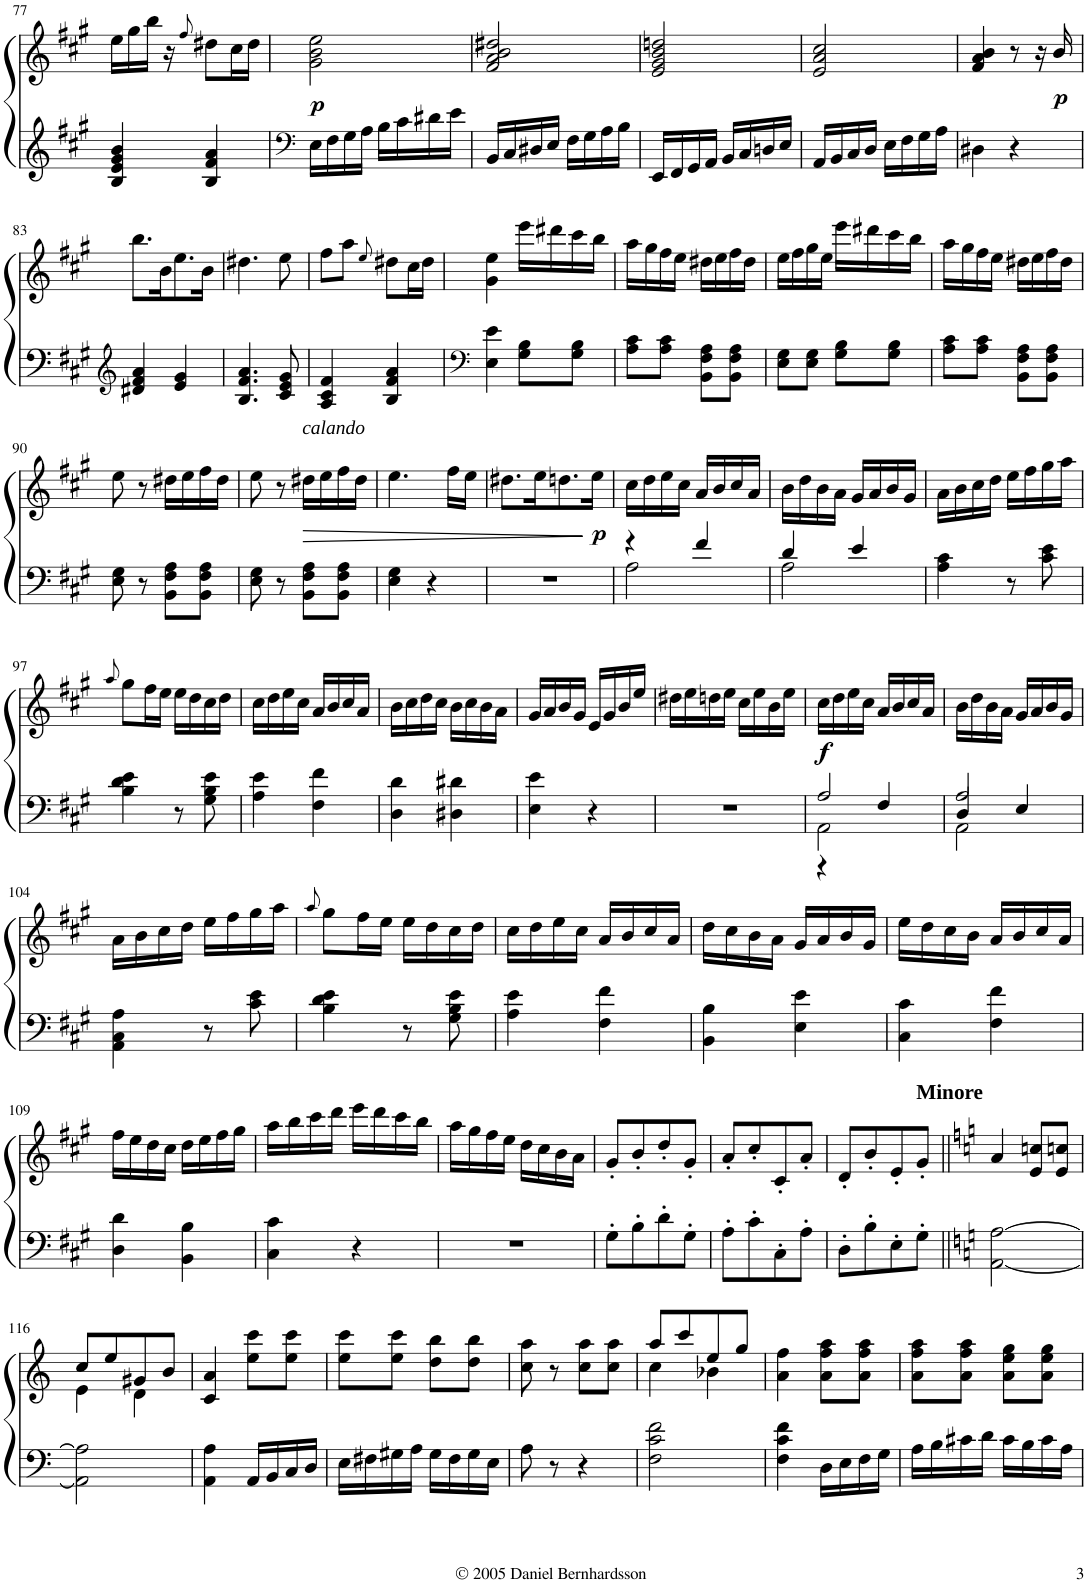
**kern	**kern	**dynam
*part1	*part1	*part1
*staff2	*staff1	*staff1/2
*I"Piano	*	*
*I'Pno.	*	*
!!LO:PB:g=z
*clefG2	*clefG2	*
*k[f#c#g#]	*k[f#c#g#]	*
*A:	*A:	*
*M2/4	*M2/4	*
=77	=77	=77
4B/ 4e/ 4g#/ 4b/	16ee\LL	.
.	16gg#\	.
.	16bb\JJ	.
.	16r	.
.	8qff#/	.
4B/ 4f#/ 4a/	8dd#X\L	.
.	16cc#\L	.
.	16dd#\JJ	.
=78	=78	=78
*clefF4	*	*
!	!	!LO:DY:b
16E\LL	2g#\ 2b\ 2ee\	p
16F#\	.	.
16G#\	.	.
16A\JJ	.	.
16B\LL	.	.
16c#\	.	.
16d#X\	.	.
16e\JJ	.	.
=79	=79	=79
16BB/LL	2f#/ 2a/ 2b/ 2dd#X/	.
16C#/	.	.
16D#X/	.	.
16E/JJ	.	.
16F#\LL	.	.
16G#\	.	.
16A\	.	.
16B\JJ	.	.
=80	=80	=80
16EE/LL	2e/ 2g#/ 2b/ 2ddn/	.
16FF#/	.	.
16GG#/	.	.
16AA/JJ	.	.
16BB/LL	.	.
16C#/	.	.
16Dn/	.	.
16E/JJ	.	.
=81	=81	=81
16AA/LL	2e/ 2a/ 2cc#/	.
16BB/	.	.
16C#/	.	.
16D/JJ	.	.
16E\LL	.	.
16F#\	.	.
16G#\	.	.
16A\JJ	.	.
=82	=82	=82
4D#X\	4f#/ 4a/ 4b/	.
4r	8r	.
.	16r	.
!	!	!LO:DY:b
.	16b/	p
!!LO:LB:g=z
=83	=83	=83
*clefG2	*	*
4d#X/ 4f#/ 4a/	8.bb\L	.
.	16b\K	.
4e/ 4g#/	8.ee\	.
.	16b\Jk	.
=84	=84	=84
4.B/ 4.f#/ 4.a/	4.dd#X\	.
8c#/ 8e/ 8g#/	8ee\	.
=85	=85	=85
4A/ 4c#/ 4f#/	8ff#\L	.
.	8aa\J	.
.	8qee/	.
4B/ 4f#/ 4a/	8dd#X\L	.
.	16cc#\L	.
.	16dd#\JJ	.
=86	=86	=86
*clefF4	*	*
4E\ 4e\	4g#\ 4ee\	.
8G#\ 8B\L	16eee\LL	.
.	16ddd#X\	.
8G#\ 8B\J	16ccc#\	.
.	16bb\JJ	.
=87	=87	=87
8A\ 8c#\L	16aa\LL	.
.	16gg#\	.
8A\ 8c#\J	16ff#\	.
.	16ee\JJ	.
8BB\ 8F#\ 8A\L	16dd#X\LL	.
.	16ee\	.
8BB\ 8F#\ 8A\J	16ff#\	.
.	16dd#\JJ	.
=88	=88	=88
8E\ 8G#\L	16ee\LL	.
.	16ff#\	.
8E\ 8G#\J	16gg#\	.
.	16ee\JJ	.
8G#\ 8B\L	16eee\LL	.
.	16ddd#X\	.
8G#\ 8B\J	16ccc#\	.
.	16bb\JJ	.
=89	=89	=89
8A\ 8c#\L	16aa\LL	.
.	16gg#\	.
8A\ 8c#\J	16ff#\	.
.	16ee\JJ	.
8BB\ 8F#\ 8A\L	16dd#X\LL	.
.	16ee\	.
8BB\ 8F#\ 8A\J	16ff#\	.
.	16dd#\JJ	.
!!LO:LB:g=z
=90	=90	=90
8E\ 8G#\	8ee\	.
8r	8r	.
8BB\ 8F#\ 8A\L	16dd#X\LL	.
.	16ee\	.
8BB\ 8F#\ 8A\J	16ff#\	.
.	16dd#\JJ	.
=91	=91	=91
8E\ 8G#\	8ee\	.
8r	8r	.
!	!LO:TX:a:i:t=calando	!
!	!	!LO:HP:b
8BB\ 8F#\ 8A\L	16dd#X\LL	>
.	16ee\	.
8BB\ 8F#\ 8A\J	16ff#\	.
.	16dd#\JJ	.
=92	=92	=92
4E\ 4G#\	4.ee\	.
4r	.	.
.	16ff#\LL	.
.	16ee\JJ	.
=93	=93	=93
2r	8.dd#X\L	.
.	16ee\K	.
.	8.ddn\	.
!	!	!LO:DY:n=1:b
.	16ee\Jk	] p
=94	=94	=94
*^	*	*
4r	2A\	16cc#\LL	.
.	.	16dd\	.
.	.	16ee\	.
.	.	16cc#\JJ	.
4f#/	.	16a/LL	.
.	.	16b/	.
.	.	16cc#/	.
.	.	16a/JJ	.
=95	=95	=95	=95
4d/	2A\	16b\LL	.
.	.	16dd\	.
.	.	16b\	.
.	.	16a\JJ	.
4e/	.	16g#/LL	.
.	.	16a/	.
.	.	16b/	.
.	.	16g#/JJ	.
*v	*v	*	*
=96	=96	=96
4A\ 4c#\	16a\LL	.
.	16b\	.
.	16cc#\	.
.	16dd\JJ	.
8r	16ee\LL	.
.	16ff#\	.
8c#\ 8e\	16gg#\	.
.	16aa\JJ	.
!!LO:LB:g=z
=97	=97	=97
.	8qaa/	.
4B\ 4d\ 4e\	8gg#\L	.
.	16ff#\L	.
.	16ee\JJ	.
8r	16ee\LL	.
.	16dd\	.
8G#\ 8B\ 8e\	16cc#\	.
.	16dd\JJ	.
=98	=98	=98
4A\ 4e\	16cc#\LL	.
.	16dd\	.
.	16ee\	.
.	16cc#\JJ	.
4F#\ 4f#\	16a/LL	.
.	16b/	.
.	16cc#/	.
.	16a/JJ	.
=99	=99	=99
4D\ 4d\	16b\LL	.
.	16cc#\	.
.	16dd\	.
.	16cc#\JJ	.
4D#X\ 4d#X\	16b\LL	.
.	16cc#\	.
.	16b\	.
.	16a\JJ	.
=100	=100	=100
4E\ 4e\	16g#/LL	.
.	16a/	.
.	16b/	.
.	16g#/JJ	.
4r	16e/LL	.
.	16g#/	.
.	16b/	.
.	16ee/JJ	.
=101	=101	=101
2r	16dd#X\LL	.
.	16ee\	.
.	16ddn\	.
.	16ee\JJ	.
.	16cc#\LL	.
.	16ee\	.
.	16b\	.
.	16ee\JJ	.
=102	=102	=102
*^	*	*
*	*^	*	*
!	!	!	!	!LO:DY:b
2A/	2AA\	4r	16cc#\LL	f
.	.	.	16dd\	.
.	.	.	16ee\	.
.	.	.	16cc#\JJ	.
.	.	4F#/	16a/LL	.
.	.	.	16b/	.
.	.	.	16cc#/	.
.	.	.	16a/JJ	.
=103	=103	=103	=103	=103
2A/	2AA\	4D/	16b\LL	.
.	.	.	16dd\	.
.	.	.	16b\	.
.	.	.	16a\JJ	.
.	.	4E/	16g#/LL	.
.	.	.	16a/	.
.	.	.	16b/	.
.	.	.	16g#/JJ	.
*v	*v	*v	*	*
!!LO:LB:g=z
=104	=104	=104
4AA\ 4C#\ 4A\	16a\LL	.
.	16b\	.
.	16cc#\	.
.	16dd\JJ	.
8r	16ee\LL	.
.	16ff#\	.
8c#\ 8e\	16gg#\	.
.	16aa\JJ	.
=105	=105	=105
.	8qaa/	.
4B\ 4d\ 4e\	8gg#\L	.
.	16ff#\L	.
.	16ee\JJ	.
8r	16ee\LL	.
.	16dd\	.
8G#\ 8B\ 8e\	16cc#\	.
.	16dd\JJ	.
=106	=106	=106
4A\ 4e\	16cc#\LL	.
.	16dd\	.
.	16ee\	.
.	16cc#\JJ	.
4F#\ 4f#\	16a/LL	.
.	16b/	.
.	16cc#/	.
.	16a/JJ	.
=107	=107	=107
4BB\ 4B\	16dd\LL	.
.	16cc#\	.
.	16b\	.
.	16a\JJ	.
4E\ 4e\	16g#/LL	.
.	16a/	.
.	16b/	.
.	16g#/JJ	.
=108	=108	=108
4C#\ 4c#\	16ee\LL	.
.	16dd\	.
.	16cc#\	.
.	16b\JJ	.
4F#\ 4f#\	16a/LL	.
.	16b/	.
.	16cc#/	.
.	16a/JJ	.
!!LO:LB:g=z
=109	=109	=109
4D\ 4d\	16ff#\LL	.
.	16ee\	.
.	16dd\	.
.	16cc#\JJ	.
4BB\ 4B\	16dd\LL	.
.	16ee\	.
.	16ff#\	.
.	16gg#\JJ	.
=110	=110	=110
4C#\ 4c#\	16aa\LL	.
.	16bb\	.
.	16ccc#\	.
.	16ddd\JJ	.
4r	16eee\LL	.
.	16ddd\	.
.	16ccc#\	.
.	16bb\JJ	.
=111	=111	=111
2r	16aa\LL	.
.	16gg#\	.
.	16ff#\	.
.	16ee\JJ	.
.	16dd\LL	.
.	16cc#\	.
.	16b\	.
.	16a\JJ	.
=112	=112	=112
8G#'\L	8g#'/L	.
8B'\	8b'/	.
8d'\	8dd'/	.
8G#'\J	8g#'/J	.
=113	=113	=113
8A'\L	8a'/L	.
8c#'\	8cc#'/	.
8C#'\	8c#'/	.
8A'\J	8a'/J	.
=114	=114	=114
8D'\L	8d'/L	.
8B'\	8b'/	.
8E'\	8e'/	.
!	!LO:TX:a:B:t=Minore	!
8G#'\J	8g#'/J	.
=115||	=115||	=115||
*k[]	*k[]	*
*C:	*C:	*
[2AA\ [2A\	4a/	.
.	8e/ 8ccn/L	.
.	8e/ 8ccn/J	.
!!LO:LB:g=z
=116	=116	=116
*	*^	*
2AA\] 2A\]	8cc/L	4e\	.
.	8ee/	.	.
.	8g#X/	4d\	.
.	8b/J	.	.
*	*v	*v	*
=117	=117	=117
4AA\ 4A\	4c/ 4a/	.
16AA/LL	8ee\ 8ccc\L	.
16BB/	.	.
16C/	8ee\ 8ccc\J	.
16D/JJ	.	.
=118	=118	=118
16E\LL	8ee\ 8ccc\L	.
16F#X\	.	.
16G#X\	8ee\ 8ccc\J	.
16A\JJ	.	.
16G#\LL	8dd\ 8bb\L	.
16F#\	.	.
16G#\	8dd\ 8bb\J	.
16E\JJ	.	.
=119	=119	=119
8A\	8cc\ 8aa\	.
8r	8r	.
4r	8cc\ 8aa\L	.
.	8cc\ 8aa\J	.
=120	=120	=120
*	*^	*
2F\ 2c\ 2f\	8aa/L	4cc\	.
.	8ccc/	.	.
.	8ee/	4b-X\	.
.	8gg/J	.	.
*	*v	*v	*
=121	=121	=121
4F\ 4c\ 4f\	4a\ 4ff\	.
16D\LL	8a\ 8ff\ 8aa\L	.
16E\	.	.
16F\	8a\ 8ff\ 8aa\J	.
16G\JJ	.	.
=122	=122	=122
16A\LL	8a\ 8ff\ 8aa\L	.
16B\	.	.
16c#X\	8a\ 8ff\ 8aa\J	.
16d\JJ	.	.
16c#\LL	8a\ 8ee\ 8gg\L	.
16B\	.	.
16c#\	8a\ 8ee\ 8gg\J	.
16A\JJ	.	.
=	=	=
*-	*-	*-
